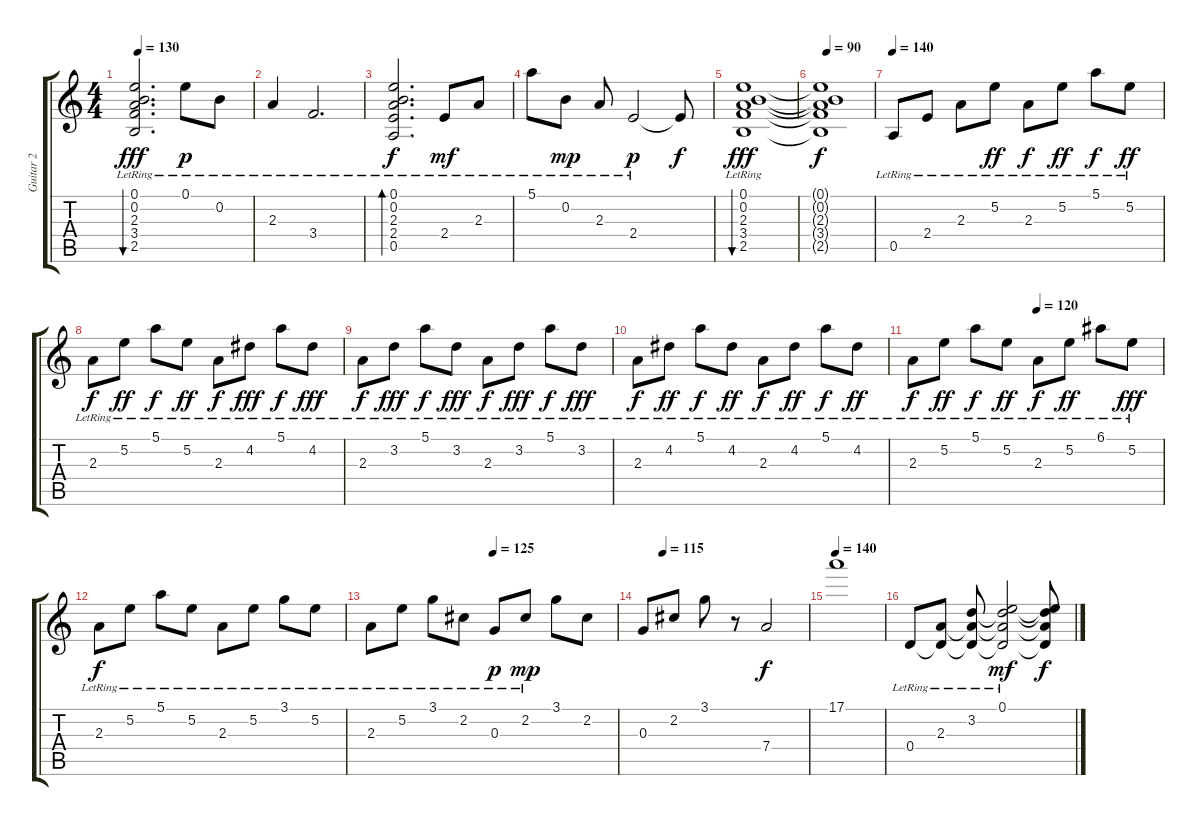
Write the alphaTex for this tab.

\track ("Guitar 2" "Guitar 2") {instrument electricguitarclean}
\staff {score tabs}
\tuning (E4 B3 G3 D3 A2 E2) {hide}
\ts (4 4)
\tempo 130
\clef g2
\ks c
(0.1{lr} 0.2{lr} 2.3{lr} 3.4{lr} 2.5{lr}).2{d bu 480 dy fff} 0.1{lr}.8{dy p} 0.2{lr}.8 |
2.3{lr}.4 3.4{lr}.2{d} |
(0.1{lr} 0.2{lr} 2.3{lr} 2.4{lr} 0.5{lr}).2{d bd 480 dy f} 2.4{lr}.8{dy mf} 2.3{lr}.8 |
5.1{lr}.8 0.2{lr}.8{dy mp} 2.3{lr}.8 2.4{lr}.2{dy p} 2.4{t}.8{dy f} |
(0.1{lr} 0.2{lr} 2.3{lr} 3.4{lr} 2.5{lr}).1{bu 480 dy fff} |
\tempo 90
(0.1{t} 0.2{t} 2.3{t} 3.4{t} 2.5{t}).1{dy f} |
\tempo 140
0.5{lr}.8{instrument electricguitarclean} 2.4{lr}.8 2.3{lr}.8 5.2{lr}.8{dy ff} 2.3{lr}.8{dy f} 5.2{lr}.8{dy ff} 5.1{lr}.8{dy f} 5.2{lr}.8{dy ff} |
2.3{lr}.8{dy f} 5.2{lr}.8{dy ff} 5.1{lr}.8{dy f} 5.2{lr}.8{dy ff} 2.3{lr}.8{dy f} 4.2{lr}.8{dy fff} 5.1{lr}.8{dy f} 4.2{lr}.8{dy fff} |
2.3{lr}.8{dy f} 3.2{lr}.8{dy fff} 5.1{lr}.8{dy f} 3.2{lr}.8{dy fff} 2.3{lr}.8{dy f} 3.2{lr}.8{dy fff} 5.1{lr}.8{dy f} 3.2{lr}.8{dy fff} |
2.3{lr}.8{dy f} 4.2{lr}.8{dy ff} 5.1{lr}.8{dy f} 4.2{lr}.8{dy ff} 2.3{lr}.8{dy f} 4.2{lr}.8{dy ff} 5.1{lr}.8{dy f} 4.2{lr}.8{dy ff} |
\tempo (120 0.5)
2.3{lr}.8{dy f} 5.2{lr}.8{dy ff} 5.1{lr}.8{dy f} 5.2{lr}.8{dy ff} 2.3{lr}.8{dy f} 5.2{lr}.8{dy ff} 6.1{lr}.8 5.2{lr}.8{dy fff} |
2.3{lr}.8{dy f} 5.2{lr}.8 5.1{lr}.8 5.2{lr}.8 2.3{lr}.8 5.2{lr}.8 3.1{lr}.8 5.2{lr}.8 |
\tempo (125 0.5)
2.3{lr}.8 5.2{lr}.8 3.1{lr}.8 2.2{lr}.8 0.3{lr}.8{dy p} 2.2{lr}.8{dy mp} 3.1.8 2.2.8 |
\tempo (115 0.125)
0.3.8 2.2.8 3.1.8 r.8 7.4.2{dy f} |
\tempo 140
17.1.1 |
0.4{lr}.8{volume 5 instrument acousticguitarnylon} (2.3{lr} 0.4{t}).8 (3.2{lr} 2.3{t} 0.4{t}).8 (0.1{lr} 3.2{t} 2.3{t} 0.4{t}).2{dy mf} (0.1{t} 3.2{t} 2.3{t} 0.4{t}).8{dy f}
